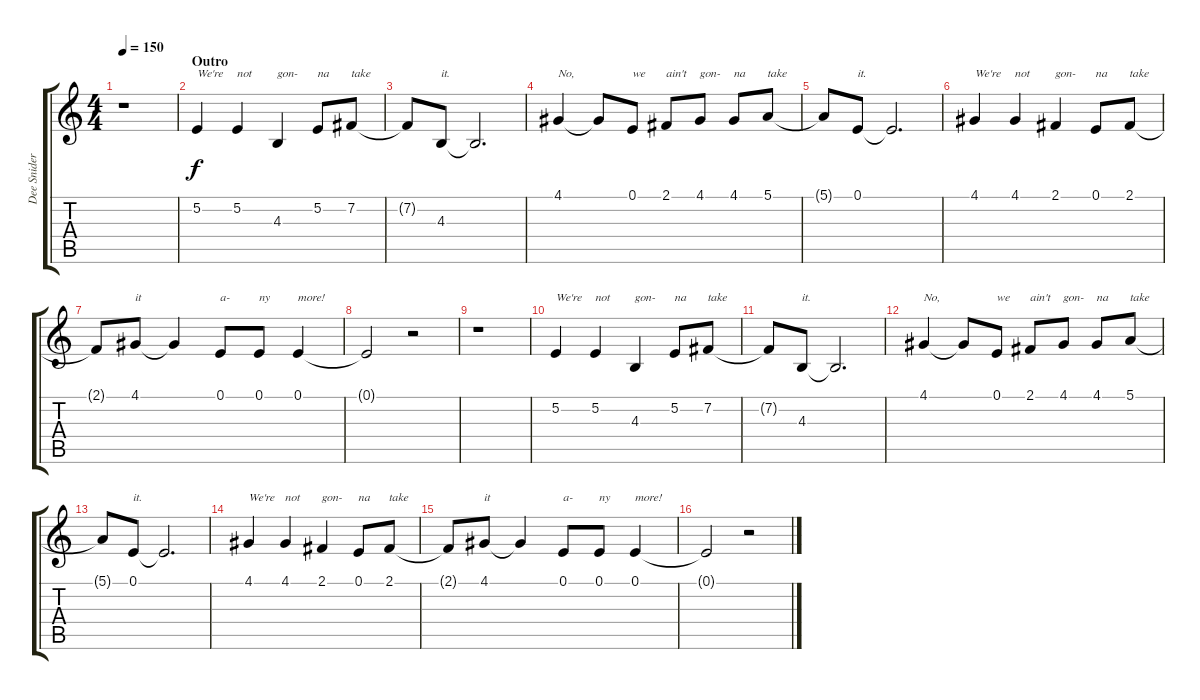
\track ("Dee Snider - Vocals" "Dee Snider") {instrument baritonesax}
\staff {score tabs}
\tuning (E4 B3 G3 D3 A2 E2) {hide}
\ts (4 4)
\tempo 150
\clef g2
\ks c
r.1{dy f} |
\section ("" "Outro")
5.2.4{txt "We're"} 5.2.4{txt "not"} 4.3.4{txt "gon-"} 5.2.8{txt "na"} 7.2.8{txt "take"} |
7.2{t}.8 4.3.8{txt "it."} 4.3{t}.2{d} |
4.1.4{txt "No,"} 4.1{t}.8 0.1.8{txt "we"} 2.1.8{txt "ain't"} 4.1.8{txt "gon-"} 4.1.8{txt "na"} 5.1.8{txt "take"} |
5.1{t}.8 0.1.8{txt "it."} 0.1{t}.2{d} |
4.1.4{txt "We're"} 4.1.4{txt "not"} 2.1.4{txt "gon-"} 0.1.8{txt "na"} 2.1.8{txt "take"} |
2.1{t}.8 4.1.8{txt "it"} 4.1{t}.4 0.1.8{txt "a-"} 0.1.8{txt "ny"} 0.1.4{txt "more!"} |
0.1{t}.2 r.2 |
r.1 |
5.2.4{txt "We're"} 5.2.4{txt "not"} 4.3.4{txt "gon-"} 5.2.8{txt "na"} 7.2.8{txt "take"} |
7.2{t}.8 4.3.8{txt "it."} 4.3{t}.2{d} |
4.1.4{txt "No,"} 4.1{t}.8 0.1.8{txt "we"} 2.1.8{txt "ain't"} 4.1.8{txt "gon-"} 4.1.8{txt "na"} 5.1.8{txt "take"} |
5.1{t}.8 0.1.8{txt "it."} 0.1{t}.2{d} |
4.1.4{txt "We're"} 4.1.4{txt "not"} 2.1.4{txt "gon-"} 0.1.8{txt "na"} 2.1.8{txt "take"} |
2.1{t}.8 4.1.8{txt "it"} 4.1{t}.4 0.1.8{txt "a-"} 0.1.8{txt "ny"} 0.1.4{txt "more!"} |
0.1{t}.2 r.2
